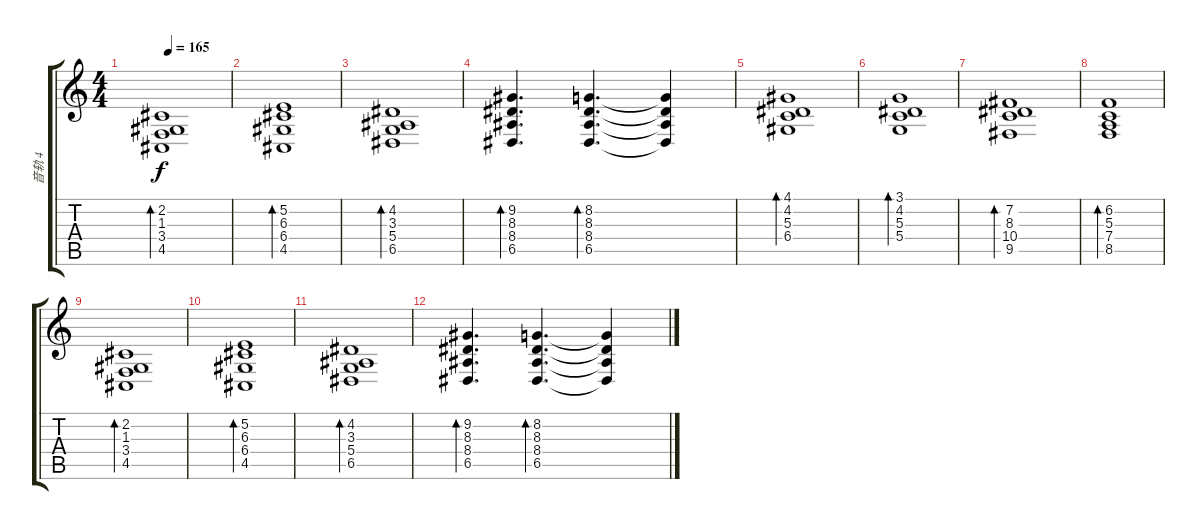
\track ("音轨 4" "音轨 4") {instrument electricgrandpiano}
\staff {score tabs}
\tuning (E4 B3 G3 D3 A2 E2) {hide}
\ts (4 4)
\tempo 165
\clef g2
\ks c
(2.2 1.3 3.4 4.5).1{bd 120 dy f} |
(5.2 6.3 6.4 4.5).1{bd 120} |
(4.2 3.3 5.4 6.5).1{bd 120} |
(9.2 8.3 8.4 6.5).4{d bd 120} (8.2 8.3 8.4 6.5).4{d bd 120} (8.2{t} 8.3{t} 8.4{t} 6.5{t}).4 |
(4.1 4.2 5.3 6.4).1{bd 120 volume 8 balance 4} |
(3.1 4.2 5.3 5.4).1{bd 120} |
(7.2 8.3 10.4 9.5).1{bd 120} |
(6.2 5.3 7.4 8.5).1{bd 120} |
(2.2 1.3 3.4 4.5).1{bd 120} |
(5.2 6.3 6.4 4.5).1{bd 120} |
(4.2 3.3 5.4 6.5).1{bd 120} |
(9.2 8.3 8.4 6.5).4{d bd 120} (8.2 8.3 8.4 6.5).4{d bd 120} (8.2{t} 8.3{t} 8.4{t} 6.5{t}).4
